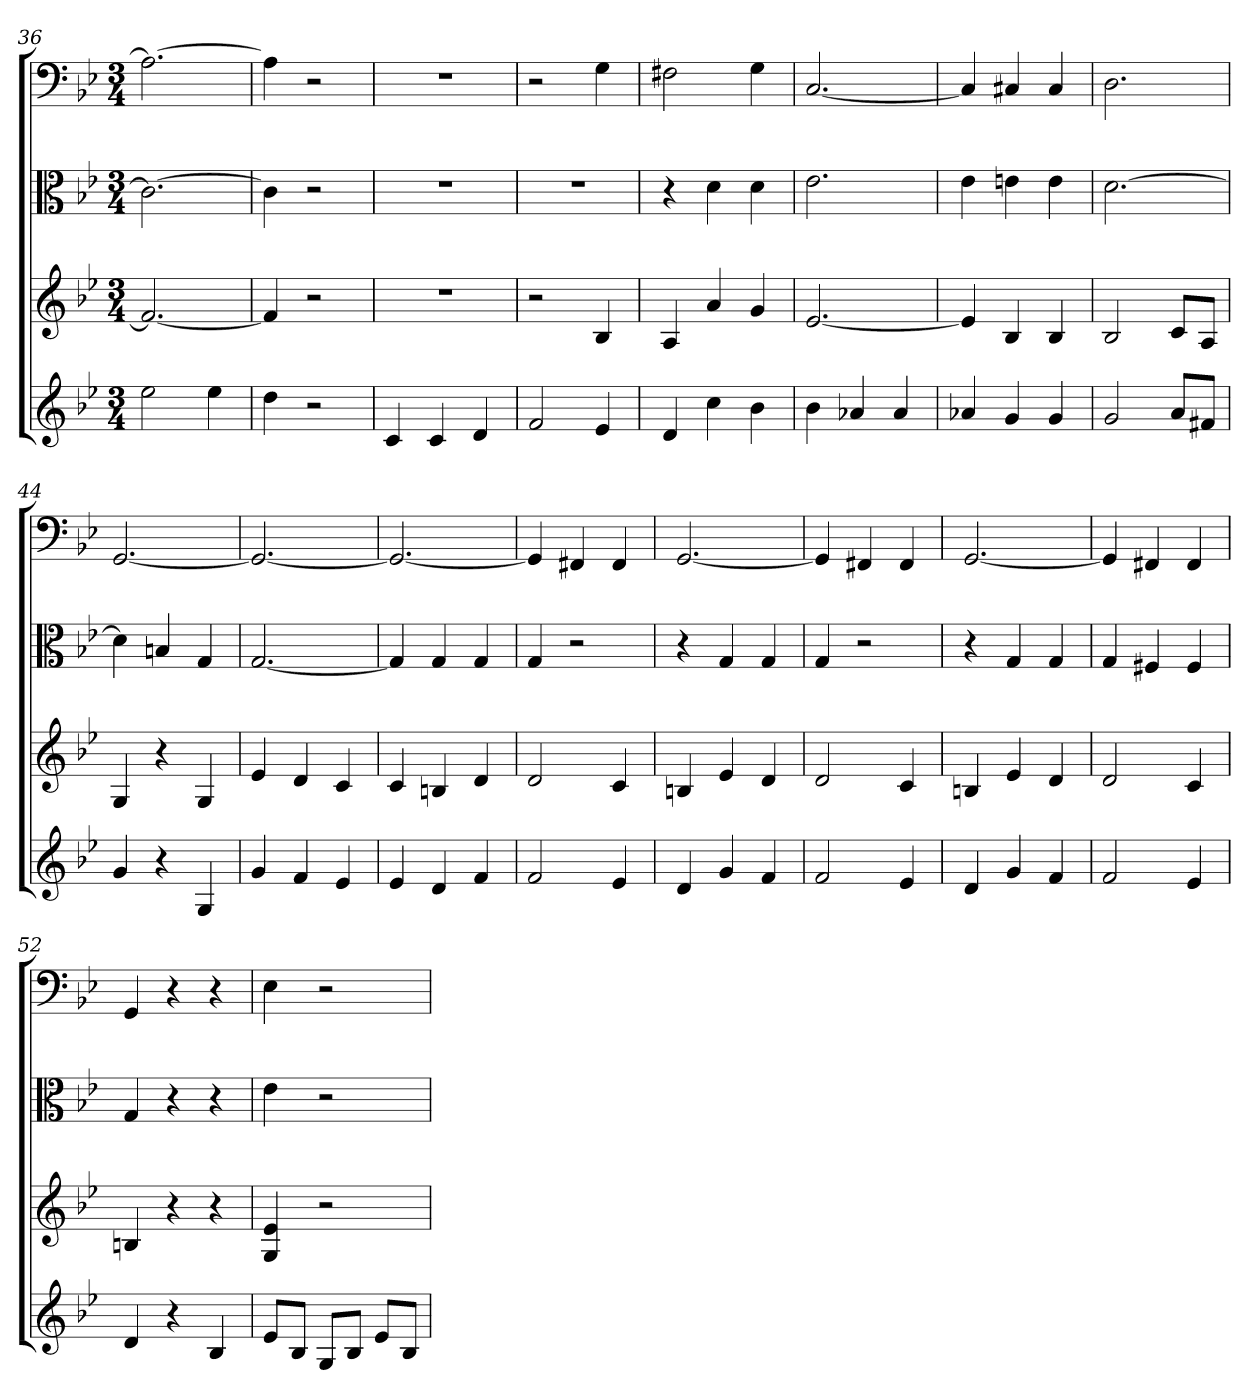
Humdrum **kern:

**kern	**kern	**kern	**kern
*part4	*part3	*part2	*part1
*staff4	*staff3	*staff2	*staff1
*	*	*clefC3	*clefF4
*k[b-e-]	*k[b-e-]	*k[b-e-]	*k[b-e-]
*g:	*g:	*g:	*g:
*M3/4	*M3/4	*M3/4	*M3/4
=36	=36	=36	=36
2ee-	2.f#_	2.c_	2.A_
4ee-	.	.	.
=37	=37	=37	=37
4dd	4f#]	4c]	4A]
2r	2r	2r	2r
=38	=38	=38	=38
4c	2.r	2.r	2.r
4c	.	.	.
4d	.	.	.
=39	=39	=39	=39
2f	2r	2.r	2r
4e-	4B-	.	4G
=40	=40	=40	=40
4d	4A	4r	2F#X
4cc	4a	4d	.
4b-	4g	4d	4G
=41	=41	=41	=41
4b-	[2.e-	2.e-	[2.C
4a-X	.	.	.
4a-	.	.	.
=42	=42	=42	=42
4a-X	4e-]	4e-	4C]
4g	4B-	4en	4C#X
4g	4B-	4e	4C#
=43	=43	=43	=43
2g	2B-	[2.d	2.D
8aL	8cL	.	.
8f#XJ	8AJ	.	.
=44	=44	=44	=44
4g	4G	4d]	[2.GG
4r	4r	4Bn	.
4G	4G	4G	.
=45	=45	=45	=45
4g	4e-	[2.G	2.GG_
4f	4d	.	.
4e-	4c	.	.
=46	=46	=46	=46
4e-	4c	4G]	2.GG_
4d	4Bn	4G	.
4f	4d	4G	.
=47	=47	=47	=47
2f	2d	4G	4GG]
.	.	2r	4FF#X
4e-	4c	.	4FF#
=48	=48	=48	=48
4d	4Bn	4r	[2.GG
4g	4e-	4G	.
4f	4d	4G	.
=49	=49	=49	=49
2f	2d	4G	4GG]
.	.	2r	4FF#X
4e-	4c	.	4FF#
=50	=50	=50	=50
4d	4Bn	4r	[2.GG
4g	4e-	4G	.
4f	4d	4G	.
=51	=51	=51	=51
2f	2d	4G	4GG]
.	.	4F#X	4FF#X
4e-	4c	4F#	4FF#
=52	=52	=52	=52
4d	4Bn	4G	4GG
4r	4r	4r	4r
4B-	4r	4r	4r
=53	=53	=53	=53
8e-L	4G 4e-	4e-	4E-
8B-J	.	.	.
8GL	2r	2r	2r
8B-J	.	.	.
8e-L	.	.	.
8B-J	.	.	.
=	=	=	=
*-	*-	*-	*-
